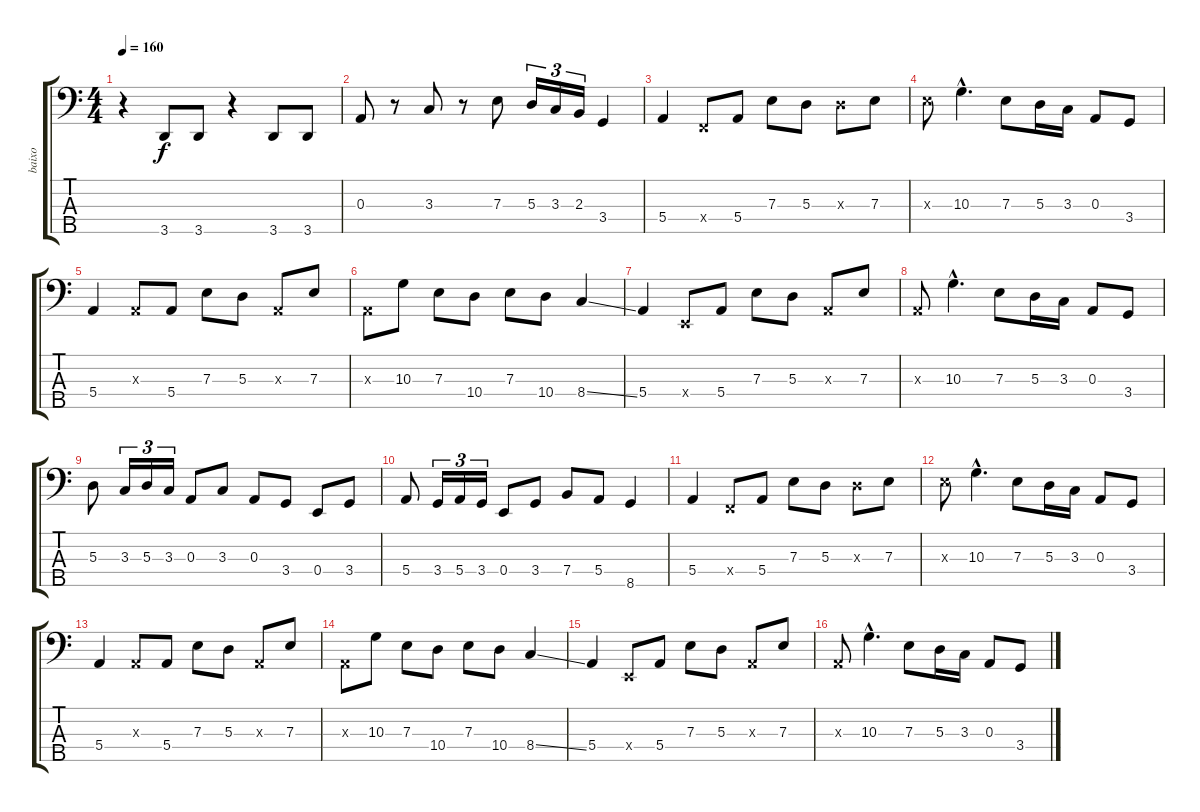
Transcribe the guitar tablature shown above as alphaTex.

\track ("baixo" "baixo") {instrument electricbassfinger}
\staff {score tabs}
\tuning (G2 D2 A1 E1 B0) {hide}
\ts (4 4)
\tempo 160
\clef f4
\ks c
r.4{dy f} 3.5.8{instrument slapbass1} 3.5.8 r.4 3.5.8 3.5.8 |
0.3.8 r.8 3.3.8 r.8 7.3.8 5.3.16{tu (3 2)} 3.3.16{tu (3 2)} 2.3.16{tu (3 2)} 3.4.4 |
5.4.4 1.4{x}.8 5.4.8 7.3.8 5.3.8 5.3{x}.8 7.3.8 |
7.3{x}.8 10.3{hac}.4{d} 7.3.8 5.3.16 3.3.16 0.3.8 3.4.8 |
5.4.4 0.3{x}.8 5.4.8 7.3.8 5.3.8 0.3{x}.8 7.3.8 |
0.3{x}.8 10.3.8 7.3.8 10.4.8 7.3.8 10.4.8 8.4{ss}.4 |
5.4.4 0.4{x}.8 5.4.8 7.3.8 5.3.8 0.3{x}.8 7.3.8 |
0.3{x}.8 10.3{hac}.4{d} 7.3.8 5.3.16 3.3.16 0.3.8 3.4.8 |
5.3.8 3.3.16{tu (3 2)} 5.3.16{tu (3 2)} 3.3.16{tu (3 2)} 0.3.8 3.3.8 0.3.8 3.4.8 0.4.8 3.4.8 |
5.4.8 3.4.16{tu (3 2)} 5.4.16{tu (3 2)} 3.4.16{tu (3 2)} 0.4.8 3.4.8 7.4.8 5.4.8 8.5.4 |
5.4.4{instrument slapbass1} 1.4{x}.8 5.4.8 7.3.8 5.3.8 5.3{x}.8 7.3.8 |
7.3{x}.8 10.3{hac}.4{d} 7.3.8 5.3.16 3.3.16 0.3.8 3.4.8 |
5.4.4 0.3{x}.8 5.4.8 7.3.8 5.3.8 0.3{x}.8 7.3.8 |
0.3{x}.8 10.3.8 7.3.8 10.4.8 7.3.8 10.4.8 8.4{ss}.4 |
5.4.4 0.4{x}.8 5.4.8 7.3.8 5.3.8 0.3{x}.8 7.3.8 |
0.3{x}.8 10.3{hac}.4{d} 7.3.8 5.3.16 3.3.16 0.3.8 3.4.8
